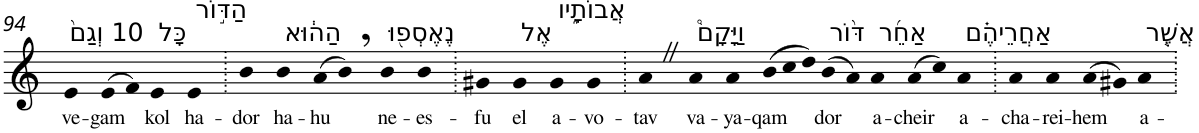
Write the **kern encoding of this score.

**kern	**text
*part1	*part1
*staff1	*staff1
*I"Piano	*
*I'Pno	*
!!LO:PB:g=z
*clefG2	*
*k[]	*
=94	=94
!LO:TX:a:t=10 וְגַם֙	!
!	!LO:LY:b
4e	ve-
!	!LO:LY:b
(>8e	-gam
8f)	.
!LO:TX:a:t=כָּל	!
!	!LO:LY:b
4e	kol
!LO:TX:a:t=הַדּ֣וֹר	!
!	!LO:LY:b
4e	ha-
=95.	=95.
!	!LO:LY:b
4b	-dor
!LO:TX:a:t=הַה֔וּא	!
!	!LO:LY:b
4b	ha-
!	!LO:LY:b
(>8a	-hu
8b,)	.
!LO:TX:a:t=נֶאֶסְפ֖וּ	!
!	!LO:LY:b
4b	ne-
!	!LO:LY:b
4b	-es-
=96.	=96.
!	!LO:LY:b
4g#X	-fu
!LO:TX:a:t=אֶל	!
!	!LO:LY:b
4g#	el
!LO:TX:a:t=אֲבוֹתָ֑יו	!
!	!LO:LY:b
4g#	a-
!	!LO:LY:b
4g#	-vo-
=97.	=97.
!	!LO:LY:b
4aZ	-tav
!LO:TX:a:t=וַיָּקָם֩	!
!	!LO:LY:b
4a	va-
!	!LO:LY:b
4a	-ya-
*Xtuplet	*
!	!LO:LY:b
(>12b	-qam
12cc	.
12dd)	.
!LO:TX:a:t=דּ֨וֹר	!
!	!LO:LY:b
(>8b	dor
8a)	.
!LO:TX:a:t=אַחֵ֜ר	!
!	!LO:LY:b
4a	a-
!	!LO:LY:b
(>8a	-cheir
8cc)	.
!LO:TX:a:t=אַחֲרֵיהֶ֗ם	!
!	!LO:LY:b
4a	a-
=98.	=98.
!	!LO:LY:b
4a	-cha-
!	!LO:LY:b
4a	-rei-
!	!LO:LY:b
(>8a	-hem
8g#X)	.
!LO:TX:a:t=אֲשֶׁ֤ר	!
!	!LO:LY:b
4a	a-
=.	=.
*-	*-
